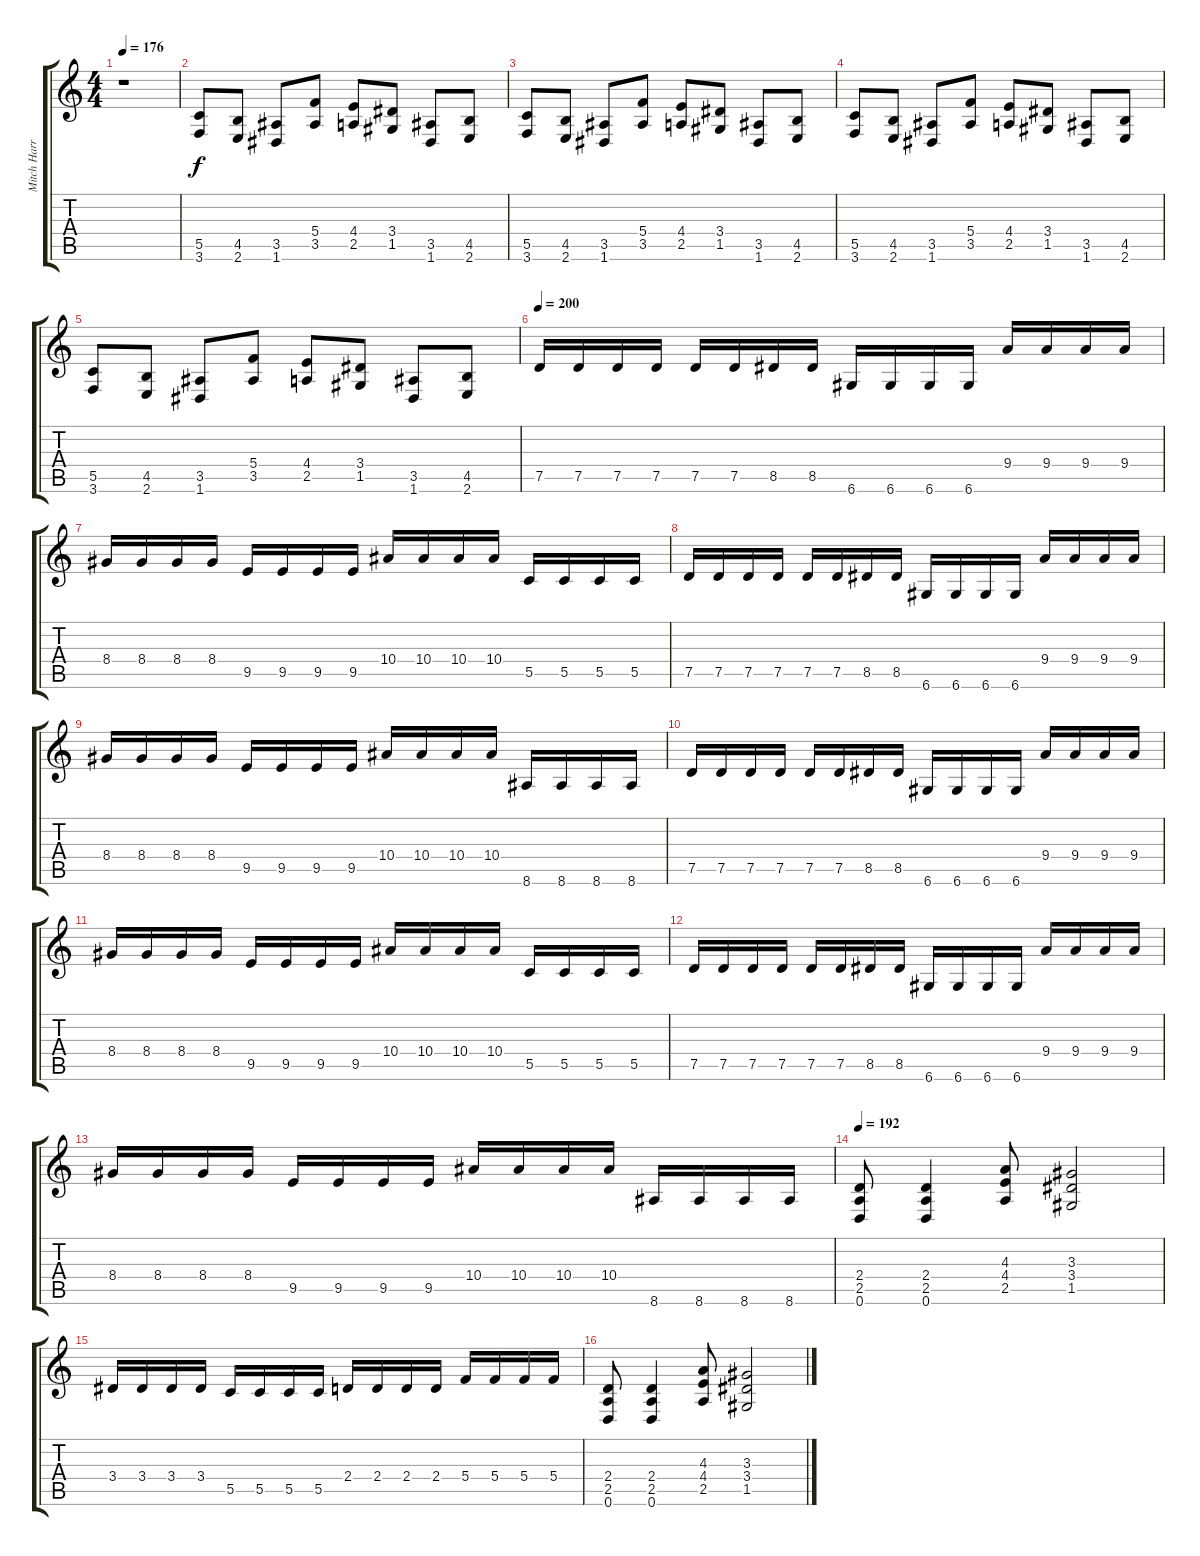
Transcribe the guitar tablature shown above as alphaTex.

\track ("Mitch Harris (Guitar 1) " "Mitch Harr") {instrument distortionguitar}
\staff {score tabs}
\tuning (D4 A3 F3 C3 G2 D2) {hide}
\ts (4 4)
\tempo 176
\clef g2
\ks c
r.1{dy f instrument distortionguitar} |
(5.5 3.6).8 (4.5 2.6).8 (3.5 1.6).8 (5.4 3.5).8 (4.4 2.5).8 (3.4 1.5).8 (3.5 1.6).8 (4.5 2.6).8 |
(5.5 3.6).8 (4.5 2.6).8 (3.5 1.6).8 (5.4 3.5).8 (4.4 2.5).8 (3.4 1.5).8 (3.5 1.6).8 (4.5 2.6).8 |
(5.5 3.6).8 (4.5 2.6).8 (3.5 1.6).8 (5.4 3.5).8 (4.4 2.5).8 (3.4 1.5).8 (3.5 1.6).8 (4.5 2.6).8 |
(5.5 3.6).8 (4.5 2.6).8 (3.5 1.6).8 (5.4 3.5).8 (4.4 2.5).8 (3.4 1.5).8 (3.5 1.6).8 (4.5 2.6).8 |
\tempo 200
7.5.16 7.5.16 7.5.16 7.5.16 7.5.16 7.5.16 8.5.16 8.5.16 6.6.16 6.6.16 6.6.16 6.6.16 9.4.16 9.4.16 9.4.16 9.4.16 |
8.4.16 8.4.16 8.4.16 8.4.16 9.5.16 9.5.16 9.5.16 9.5.16 10.4.16 10.4.16 10.4.16 10.4.16 5.5.16 5.5.16 5.5.16 5.5.16 |
7.5.16 7.5.16 7.5.16 7.5.16 7.5.16 7.5.16 8.5.16 8.5.16 6.6.16 6.6.16 6.6.16 6.6.16 9.4.16 9.4.16 9.4.16 9.4.16 |
8.4.16 8.4.16 8.4.16 8.4.16 9.5.16 9.5.16 9.5.16 9.5.16 10.4.16 10.4.16 10.4.16 10.4.16 8.6.16 8.6.16 8.6.16 8.6.16 |
7.5.16 7.5.16 7.5.16 7.5.16 7.5.16 7.5.16 8.5.16 8.5.16 6.6.16 6.6.16 6.6.16 6.6.16 9.4.16 9.4.16 9.4.16 9.4.16 |
8.4.16 8.4.16 8.4.16 8.4.16 9.5.16 9.5.16 9.5.16 9.5.16 10.4.16 10.4.16 10.4.16 10.4.16 5.5.16 5.5.16 5.5.16 5.5.16 |
7.5.16 7.5.16 7.5.16 7.5.16 7.5.16 7.5.16 8.5.16 8.5.16 6.6.16 6.6.16 6.6.16 6.6.16 9.4.16 9.4.16 9.4.16 9.4.16 |
8.4.16 8.4.16 8.4.16 8.4.16 9.5.16 9.5.16 9.5.16 9.5.16 10.4.16 10.4.16 10.4.16 10.4.16 8.6.16 8.6.16 8.6.16 8.6.16 |
\tempo 192
(2.4 2.5 0.6).8 (2.4 2.5 0.6).4 (4.3 4.4 2.5).8 (3.3 3.4 1.5).2 |
3.4.16 3.4.16 3.4.16 3.4.16 5.5.16 5.5.16 5.5.16 5.5.16 2.4.16 2.4.16 2.4.16 2.4.16 5.4.16 5.4.16 5.4.16 5.4.16 |
(2.4 2.5 0.6).8 (2.4 2.5 0.6).4 (4.3 4.4 2.5).8 (3.3 3.4 1.5).2
